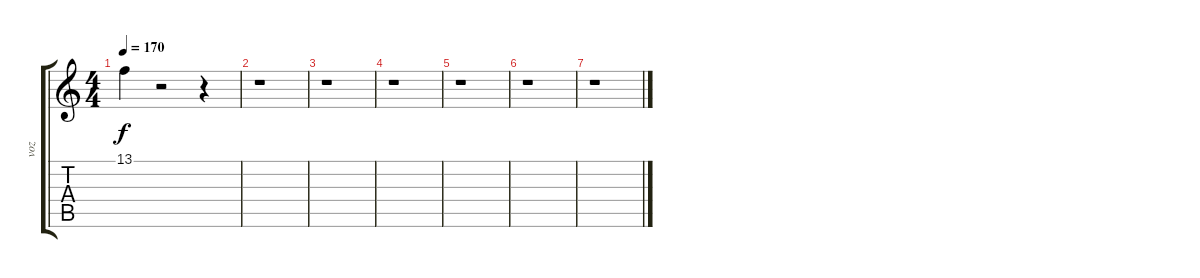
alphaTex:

\track ("voz" "voz") {instrument trumpet}
\staff {score tabs}
\tuning (E4 B3 G3 D3 A2 E2) {hide}
\ts (4 4)
\tempo 170
\clef g2
\ks c
13.1.4{dy f} r.2 r.4 |
r.1 |
r.1 |
r.1 |
r.1 |
r.1 |
r.1
